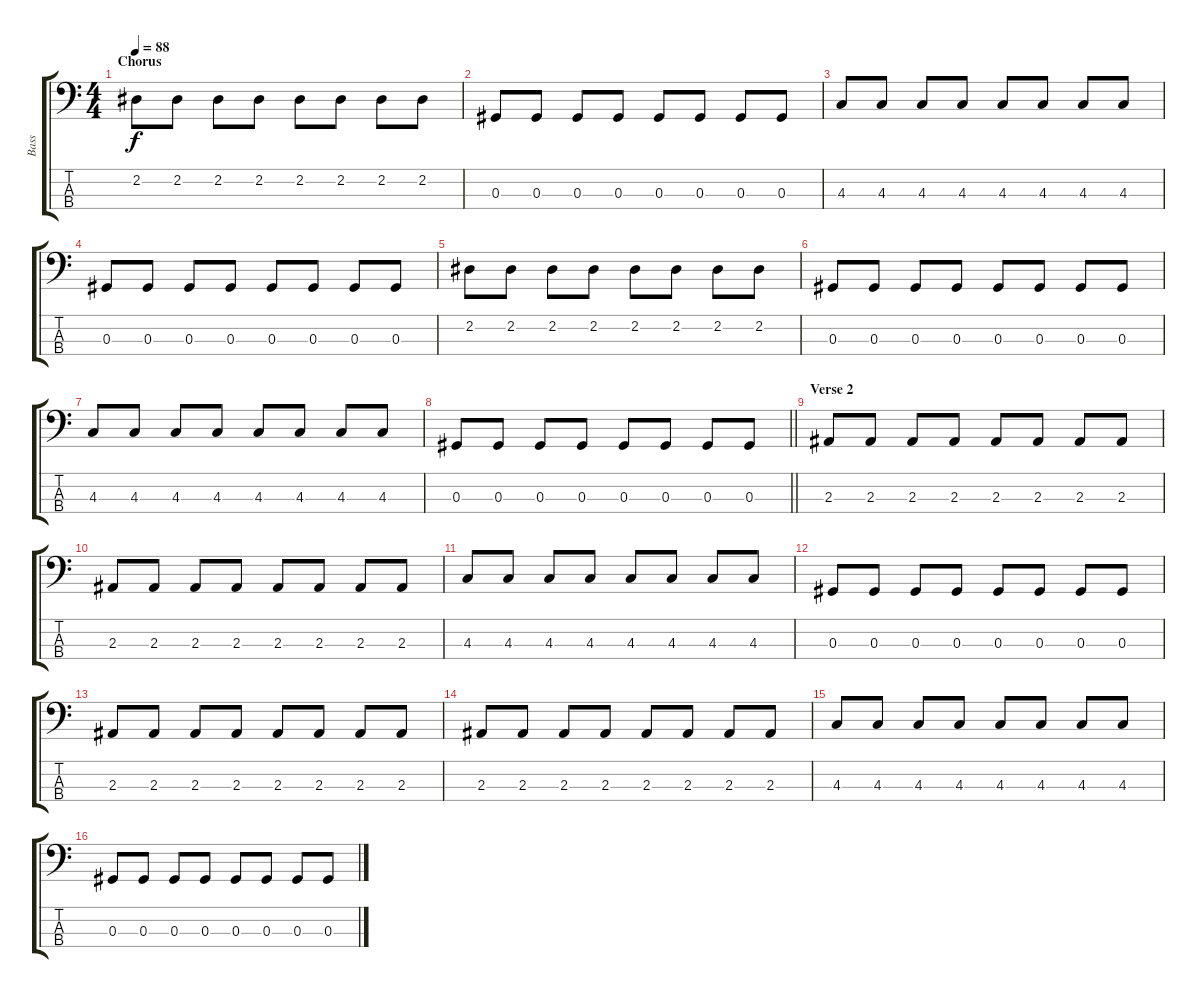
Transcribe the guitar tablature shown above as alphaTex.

\track ("Bass" "Bass") {instrument electricbassfinger}
\staff {score tabs}
\tuning (Gb2 Db2 Ab1 Eb1) {hide}
\ts (4 4)
\section ("" "Chorus")
\tempo 88
\clef f4
\ks c
2.2.8{dy f} 2.2.8 2.2.8 2.2.8 2.2.8 2.2.8 2.2.8 2.2.8 |
0.3.8 0.3.8 0.3.8 0.3.8 0.3.8 0.3.8 0.3.8 0.3.8 |
4.3.8 4.3.8 4.3.8 4.3.8 4.3.8 4.3.8 4.3.8 4.3.8 |
0.3.8 0.3.8 0.3.8 0.3.8 0.3.8 0.3.8 0.3.8 0.3.8 |
2.2.8 2.2.8 2.2.8 2.2.8 2.2.8 2.2.8 2.2.8 2.2.8 |
0.3.8 0.3.8 0.3.8 0.3.8 0.3.8 0.3.8 0.3.8 0.3.8 |
4.3.8 4.3.8 4.3.8 4.3.8 4.3.8 4.3.8 4.3.8 4.3.8 |
\barLineRight lightlight
0.3.8 0.3.8 0.3.8 0.3.8 0.3.8 0.3.8 0.3.8 0.3.8 |
\section ("" "Verse 2")
2.3.8 2.3.8 2.3.8 2.3.8 2.3.8 2.3.8 2.3.8 2.3.8 |
2.3.8 2.3.8 2.3.8 2.3.8 2.3.8 2.3.8 2.3.8 2.3.8 |
4.3.8 4.3.8 4.3.8 4.3.8 4.3.8 4.3.8 4.3.8 4.3.8 |
0.3.8 0.3.8 0.3.8 0.3.8 0.3.8 0.3.8 0.3.8 0.3.8 |
2.3.8 2.3.8 2.3.8 2.3.8 2.3.8 2.3.8 2.3.8 2.3.8 |
2.3.8 2.3.8 2.3.8 2.3.8 2.3.8 2.3.8 2.3.8 2.3.8 |
4.3.8 4.3.8 4.3.8 4.3.8 4.3.8 4.3.8 4.3.8 4.3.8 |
0.3.8 0.3.8 0.3.8 0.3.8 0.3.8 0.3.8 0.3.8 0.3.8
